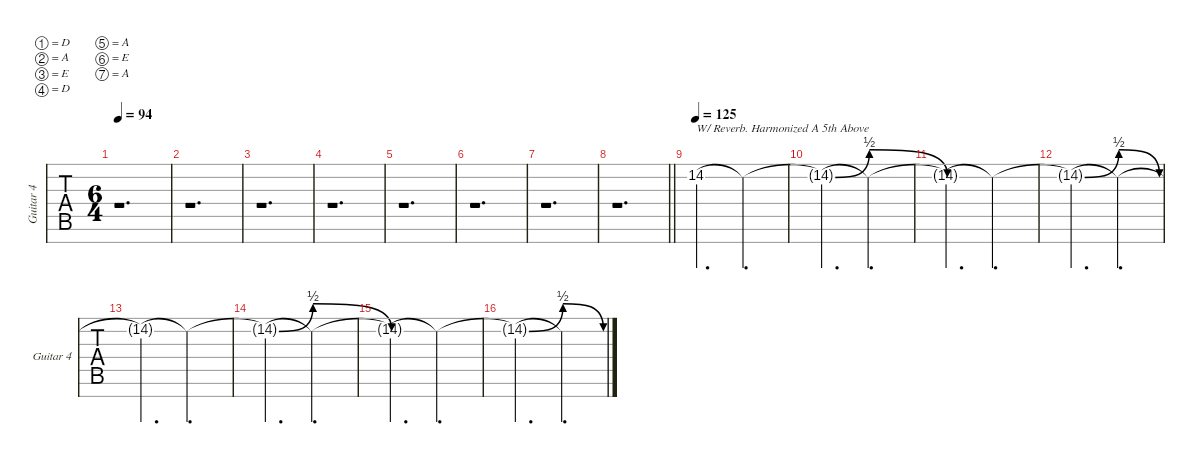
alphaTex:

\defaultSystemsLayout 4
\hideDynamics
\bracketExtendMode nobrackets
\singleTrackTrackNamePolicy allsystems
\multiTrackTrackNamePolicy allsystems
\firstSystemTrackNameMode fullname
\otherSystemsTrackNameMode fullname
\otherSystemsTrackNameOrientation horizontal
\track ("Guitar 4" "Guitar 4") {instrument overdrivenguitar}
\staff {tabs}
\tuning (D4 A3 E3 D3 A2 E2 A1)
\ts (6 4)
\tempo 94
\clef g2
\ks c
r.1{d dy mf} |
r.1{d} |
r.1{d} |
r.1{d} |
r.1{d} |
r.1{d} |
r.1{d} |
\barLineRight lightlight
r.1{d} |
\tempo (125 0.00625)
14.2.2{d txt "W/ Reverb. Harmonized A 5th Above"} 14.2{t}.2{d} |
14.2{be (bend 0 0 51.6 2) t}.2{d} 14.2{be (release 23.4 2 60 0) t}.2{d} |
14.2{be (hold 0 0 60 0) t}.2{d} 14.2{t}.2{d} |
14.2{be (bend 0 0 51.6 2) t}.2{d} 14.2{be (release 23.4 2 60 0) t}.2{d} |
14.2{be (hold 0 0 60 0) t}.2{d} 14.2{t}.2{d} |
14.2{be (bend 0 0 51.6 2) t}.2{d} 14.2{be (release 23.4 2 60 0) t}.2{d} |
14.2{be (hold 0 0 60 0) t}.2{d} 14.2{t}.2{d} |
14.2{be (bend 0 0 51.6 2) t}.2{d} 14.2{be (release 23.4 2 60 0) t}.2{d}
